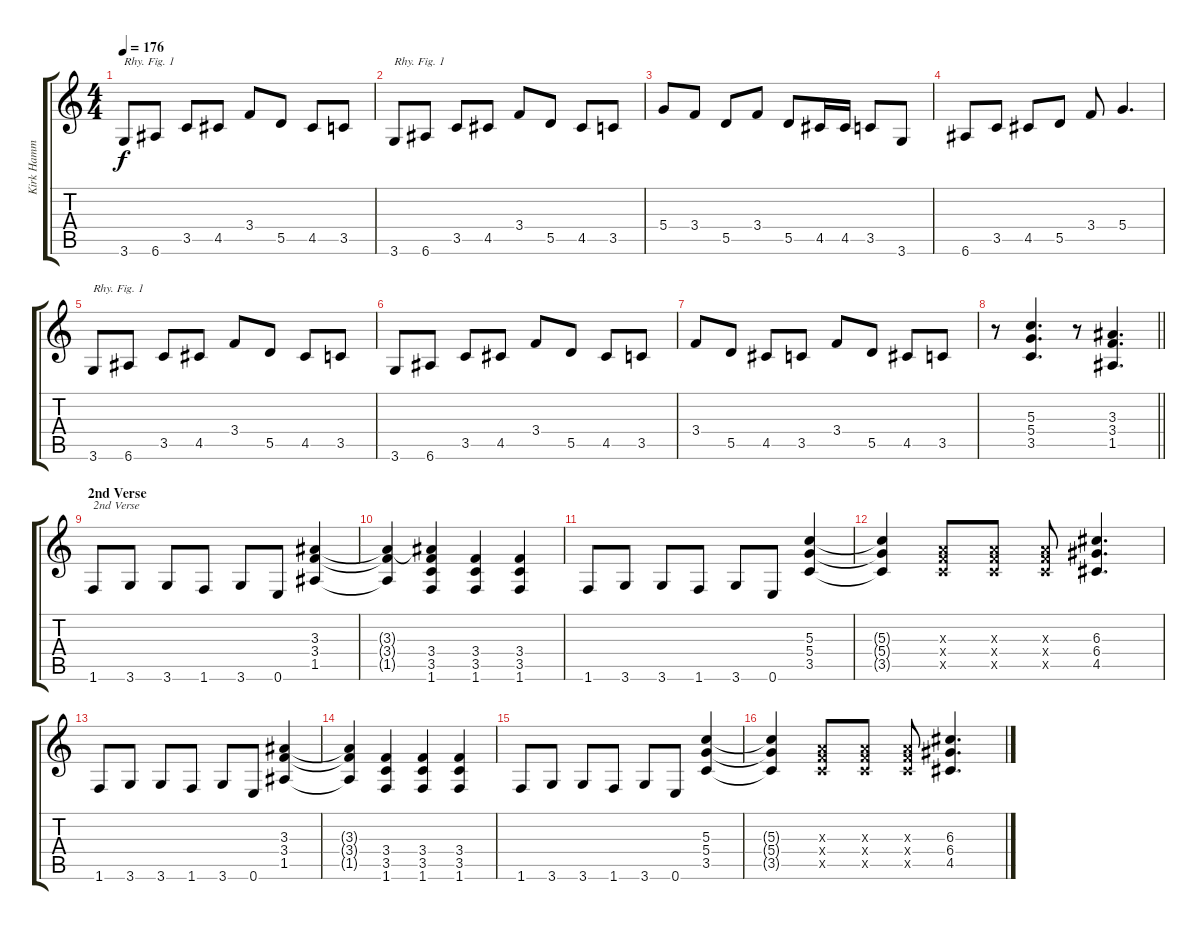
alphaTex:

\track (" Kirk Hammett" " Kirk Hamm") {instrument distortionguitar}
\staff {score tabs}
\tuning (E4 B3 G3 D3 A2 E2) {hide}
\ts (4 4)
\tempo 176
\clef g2
\ks c
3.6.8{txt "Rhy. Fig. 1" dy f} 6.6.8 3.5.8 4.5.8 3.4.8 5.5.8 4.5.8 3.5.8 |
3.6.8{txt "Rhy. Fig. 1"} 6.6.8 3.5.8 4.5.8 3.4.8 5.5.8 4.5.8 3.5.8 |
5.4.8 3.4.8 5.5.8 3.4.8 5.5.8 4.5.16 4.5.16 3.5.8 3.6.8 |
6.6.8 3.5.8 4.5.8 5.5.8 3.4.8 5.4.4{d} |
3.6.8{txt "Rhy. Fig. 1"} 6.6.8 3.5.8 4.5.8 3.4.8 5.5.8 4.5.8 3.5.8 |
3.6.8 6.6.8 3.5.8 4.5.8 3.4.8 5.5.8 4.5.8 3.5.8 |
3.4.8 5.5.8 4.5.8 3.5.8 3.4.8 5.5.8 4.5.8 3.5.8 |
\barLineRight lightlight
r.8 (5.3 5.4 3.5).4{d} r.8 (3.3 3.4 1.5).4{d} |
\section ("" "2nd Verse")
1.6.8{txt "2nd Verse"} 3.6.8 3.6.8 1.6.8 3.6.8 0.6.8 (3.3 3.4 1.5).4 |
(3.3{t} 3.4{t} 1.5{t}).4 (3.3{t} 3.4 3.5 1.6).4 (3.4 3.5 1.6).4 (3.4 3.5 1.6).4 |
1.6.8 3.6.8 3.6.8 1.6.8 3.6.8 0.6.8 (5.3 5.4 3.5).4 |
(5.3{t} 5.4{t} 3.5{t}).4 (2.3{x} 3.4{x} 3.5{x}).8 (2.3{x} 3.4{x} 3.5{x}).8 (2.3{x} 3.4{x} 3.5{x}).8 (6.3 6.4 4.5).4{d} |
1.6.8 3.6.8 3.6.8 1.6.8 3.6.8 0.6.8 (3.3 3.4 1.5).4 |
(3.3{t} 3.4{t} 1.5{t}).4 (3.4 3.5 1.6).4 (3.4 3.5 1.6).4 (3.4 3.5 1.6).4 |
1.6.8 3.6.8 3.6.8 1.6.8 3.6.8 0.6.8 (5.3 5.4 3.5).4 |
(5.3{t} 5.4{t} 3.5{t}).4 (2.3{x} 3.4{x} 3.5{x}).8 (2.3{x} 3.4{x} 3.5{x}).8 (2.3{x} 3.4{x} 3.5{x}).8 (6.3 6.4 4.5).4{d}
